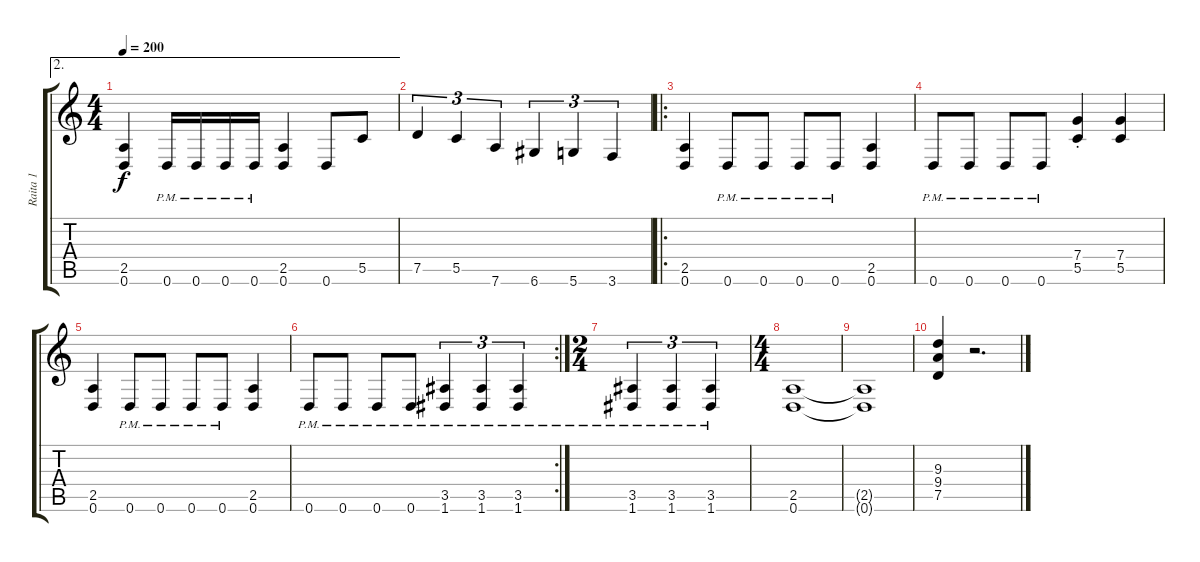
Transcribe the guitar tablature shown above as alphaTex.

\track ("Raita 1" "Raita 1") {instrument distortionguitar}
\staff {score tabs}
\tuning (D4 A3 F3 C3 G2 D2) {hide}
\ae 2
\ts (4 4)
\tempo 200
\clef g2
\ks c
(2.5 0.6).4{dy f} 0.6{pm}.16 0.6{pm}.16 0.6{pm}.16 0.6{pm}.16 (2.5 0.6).4 0.6.8 5.5.8 |
7.5.4{tu (3 2)} 5.5.4{tu (3 2)} 7.6.4{tu (3 2)} 6.6.4{tu (3 2)} 5.6.4{tu (3 2)} 3.6.4{tu (3 2)} |
\ro
(2.5 0.6).4 0.6{pm}.8 0.6{pm}.8 0.6{pm}.8 0.6{pm}.8 (2.5 0.6).4 |
0.6{pm}.8 0.6{pm}.8 0.6{pm}.8 0.6{pm}.8 (7.4{st} 5.5{st}).4 (7.4 5.5).4 |
(2.5 0.6).4 0.6{pm}.8 0.6{pm}.8 0.6{pm}.8 0.6{pm}.8 (2.5 0.6).4 |
\rc 2
0.6{pm}.8 0.6{pm}.8 0.6{pm}.8 0.6{pm}.8 (3.5{pm} 1.6{pm}).4{tu (3 2)} (3.5{pm} 1.6{pm}).4{tu (3 2)} (3.5{pm} 1.6{pm}).4{tu (3 2)} |
\ts (2 4)
(3.5{pm} 1.6{pm}).4{tu (3 2)} (3.5{pm} 1.6{pm}).4{tu (3 2)} (3.5{pm} 1.6{pm}).4{tu (3 2)} |
\ts (4 4)
(2.5 0.6).1 |
(2.5{t} 0.6{t}).1 |
(9.3 9.4 7.5).4 r.2{d}
